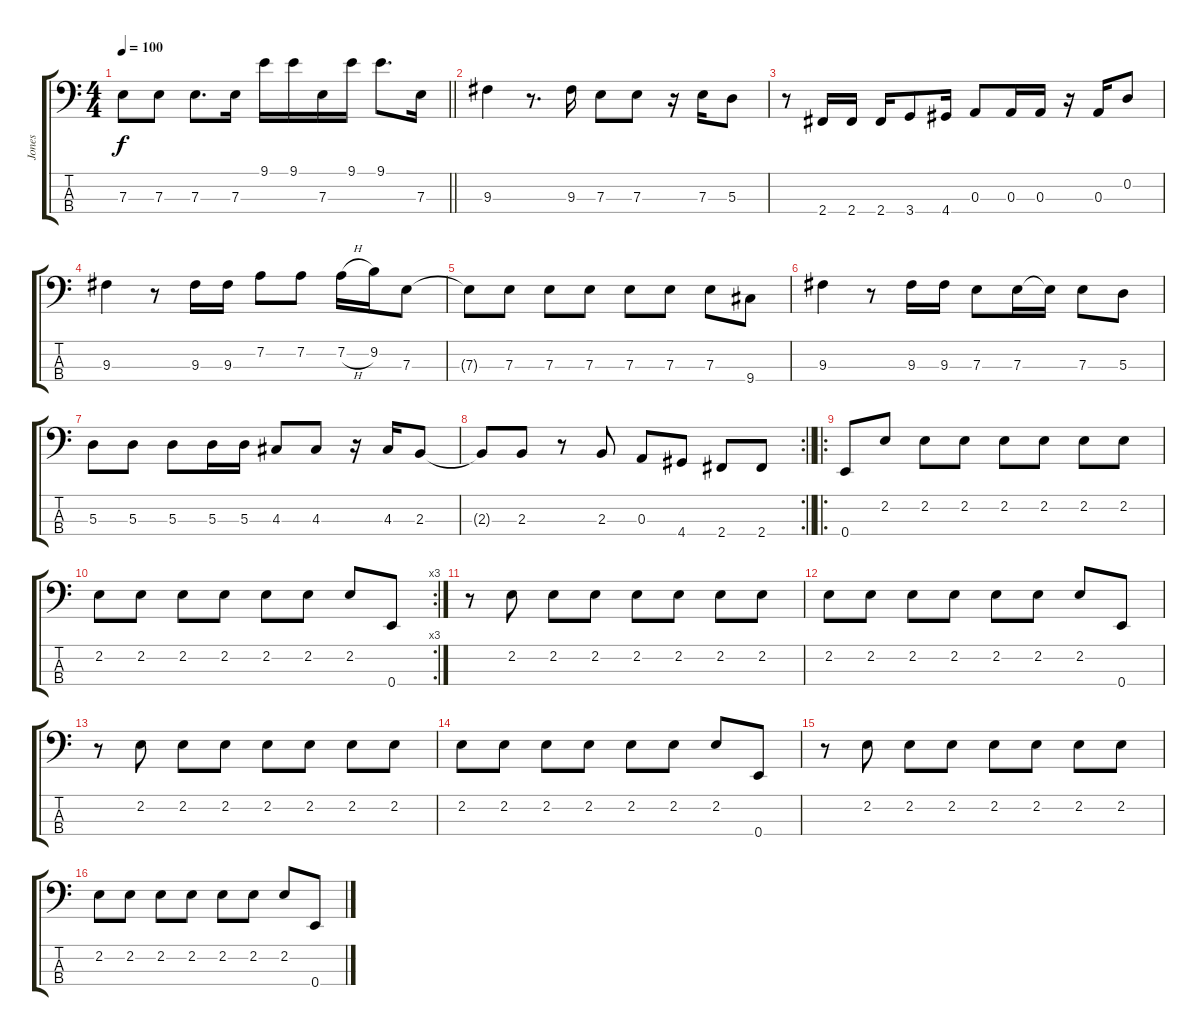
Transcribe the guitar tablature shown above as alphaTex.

\track ("Jones" "Jones") {instrument electricbassfinger}
\staff {score tabs}
\tuning (G2 D2 A1 E1) {hide}
\ts (4 4)
\tempo 100
\clef f4
\barLineRight lightlight
\ks c
7.3.8{dy f} 7.3.8 7.3.8{d} 7.3.16 9.1.16 9.1.16 7.3.16 9.1.16 9.1.8{d} 7.3.16 |
9.3.4 r.8{d} 9.3.16 7.3.8 7.3.8 r.16 7.3.16 5.3.8 |
r.8 2.4.16 2.4.16 2.4.16 3.4.8 4.4.16 0.3.8 0.3.16 0.3.16 r.16 0.3.16 0.2.8 |
9.3.4 r.8 9.3.16 9.3.16 7.2.8 7.2.8 7.2{h}.16 9.2.16 7.3.8 |
7.3{t}.8 7.3.8 7.3.8 7.3.8 7.3.8 7.3.8 7.3.8 9.4.8 |
9.3.4 r.8 9.3.16 9.3.16 7.3.8 7.3.16 7.3{t}.16 7.3.8 5.3.8 |
5.3.8 5.3.8 5.3.8 5.3.16 5.3.16 4.3.8 4.3.8 r.16 4.3.16 2.3.8 |
\rc 2
\barLineRight lightlight
2.3{t}.8 2.3.8 r.8 2.3.8 0.3.8 4.4.8 2.4.8 2.4.8 |
\ro
0.4.8 2.2.8 2.2.8 2.2.8 2.2.8 2.2.8 2.2.8 2.2.8 |
\rc 3
2.2.8 2.2.8 2.2.8 2.2.8 2.2.8 2.2.8 2.2.8 0.4.8 |
r.8 2.2.8 2.2.8 2.2.8 2.2.8 2.2.8 2.2.8 2.2.8 |
2.2.8 2.2.8 2.2.8 2.2.8 2.2.8 2.2.8 2.2.8 0.4.8 |
r.8 2.2.8 2.2.8 2.2.8 2.2.8 2.2.8 2.2.8 2.2.8 |
2.2.8 2.2.8 2.2.8 2.2.8 2.2.8 2.2.8 2.2.8 0.4.8 |
r.8 2.2.8 2.2.8 2.2.8 2.2.8 2.2.8 2.2.8 2.2.8 |
2.2.8 2.2.8 2.2.8 2.2.8 2.2.8 2.2.8 2.2.8 0.4.8
